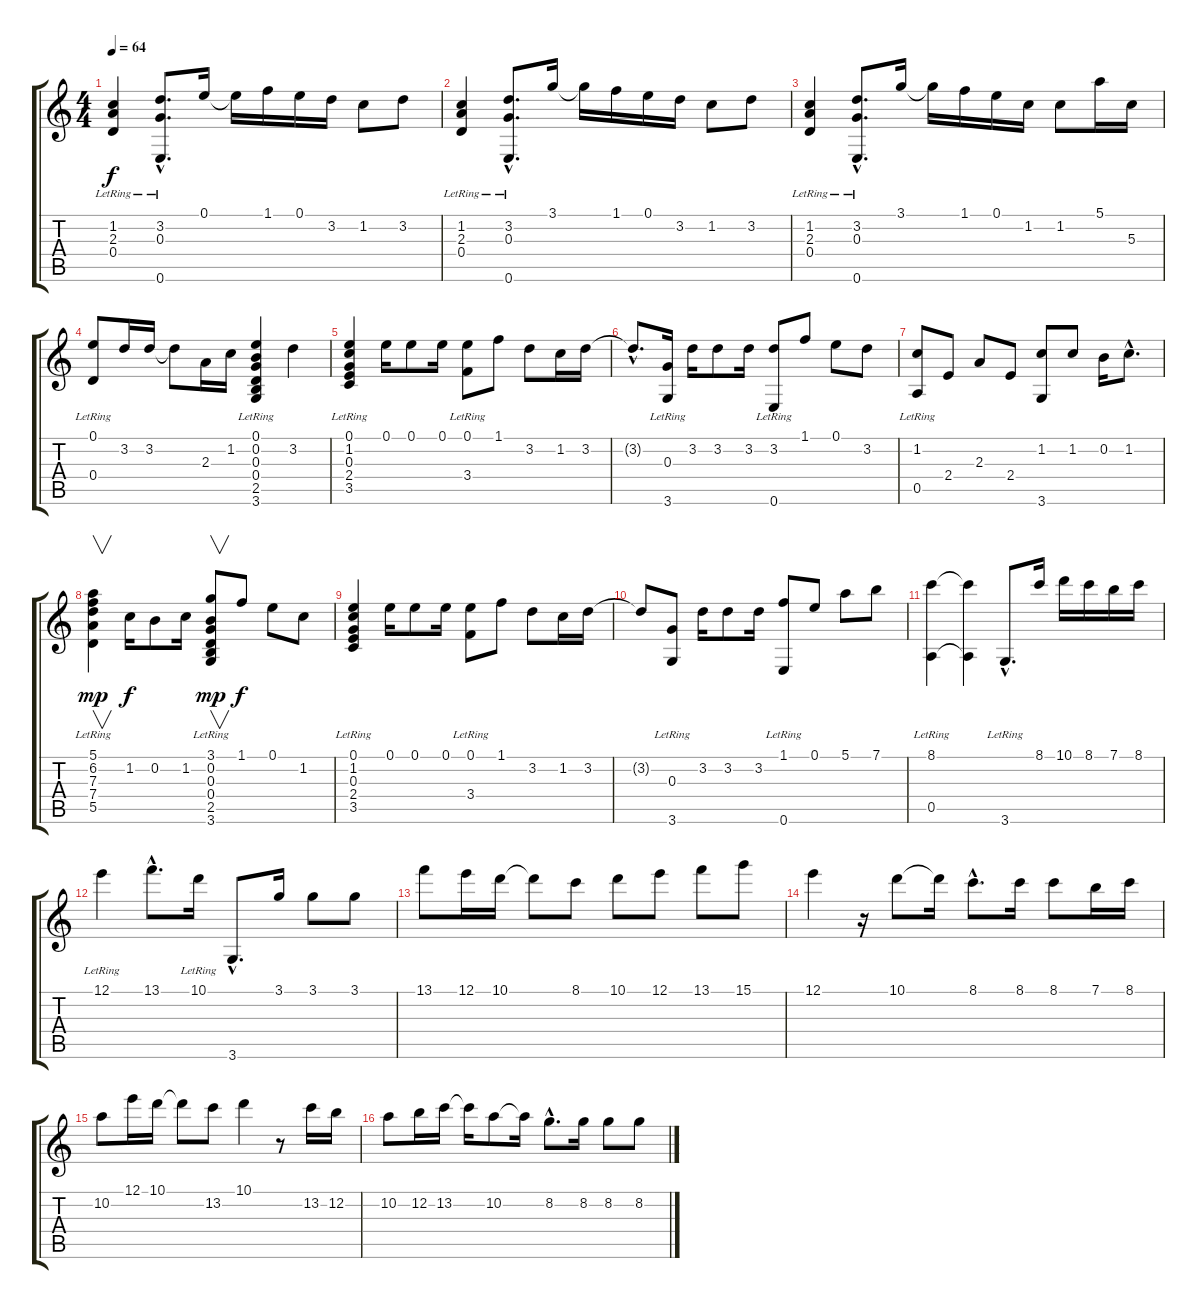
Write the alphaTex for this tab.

\track "" {instrument electricguitarjazz}
\staff {score tabs}
\tuning (E4 B3 G3 D3 A2 E2) {hide}
\ts (4 4)
\tempo 64
\clef g2
\ks c
(1.2 2.3 0.4{lr}).4{dy f instrument electricguitarjazz} (3.2{hac} 0.3{hac} 0.6{hac lr}).8{d} 0.1.16 0.1{t}.16 1.1.16 0.1.16 3.2.16 1.2.8 3.2.8 |
(1.2 2.3 0.4{lr}).4 (3.2{hac} 0.3{hac} 0.6{hac lr}).8{d} 3.1.16 3.1{t}.16 1.1.16 0.1.16 3.2.16 1.2.8 3.2.8 |
(1.2 2.3 0.4{lr}).4 (3.2{hac} 0.3{hac} 0.6{hac lr}).8{d} 3.1.16 3.1{t}.16 1.1.16 0.1.16 1.2.16 1.2.8 5.1.16 5.3.16 |
(0.1 0.4{lr}).8 3.2.16 3.2.16 3.2{t}.8 2.3.16 1.2.16 (0.1 0.2 0.3 0.4 2.5 3.6{lr}).4 3.2.4 |
(0.1 1.2 0.3 2.4 3.5{lr}).4 0.1.16 0.1.8 0.1.16 (0.1 3.4{lr}).8 1.1.8 3.2.8 1.2.16 3.2.16 |
3.2{hac t}.8{d} (0.3{lr} 3.6{lr}).16 3.2.16 3.2.8 3.2.16 (3.2{lr} 0.6{lr}).8 1.1.8 0.1.8 3.2.8 |
(1.2{lr} 0.5{lr}).8 2.4.8 2.3.8 2.4.8 (1.2 3.6).8 1.2.8 0.2.16 1.2{hac}.8{d} |
(5.1{lr} 6.2{lr} 7.3{lr} 7.4{lr} 5.5{lr}).4{v dy mp} 1.2.16{dy f} 0.2.8 1.2.16 (3.1{lr} 0.2 0.3 0.4 2.5 3.6{lr}).8{v dy mp} 1.1.8{dy f} 0.1.8 1.2.8 |
(0.1 1.2 0.3 2.4 3.5{lr}).4 0.1.16 0.1.8 0.1.16 (0.1 3.4{lr}).8 1.1.8 3.2.8 1.2.16 3.2.16 |
3.2{t}.8 (0.3{lr} 3.6{lr}).8 3.2.16 3.2.8 3.2.16 (1.1 0.6{lr}).8 0.1.8 5.1.8 7.1.8 |
(8.1{lr} 0.5{lr}).4 (8.1{t} 0.5{t}).4 3.6{hac lr}.8{d} 8.1.16 10.1.16 8.1.16 7.1.16 8.1.16 |
12.1{lr}.4 13.1{hac}.8{d} 10.1{lr}.16 3.6{hac}.8{d} 3.1.16 3.1.8 3.1.8 |
13.1.8 12.1.16 10.1.16 10.1{t}.8 8.1.8 10.1.8 12.1.8 13.1.8 15.1.8 |
12.1.4 r.16 10.1.8 10.1{t}.16 8.1{hac}.8{d} 8.1.16 8.1.8 7.1.16 8.1.16 |
10.2.8 12.1.16 10.1.16 10.1{t}.8 13.2.8 10.1.4 r.8 13.2.16 12.2.16 |
10.2.8 12.2.16 13.2.16 13.2{t}.16 10.2.8 10.2{t}.16 8.2{hac}.8{d} 8.2.16 8.2.8 8.2.8
